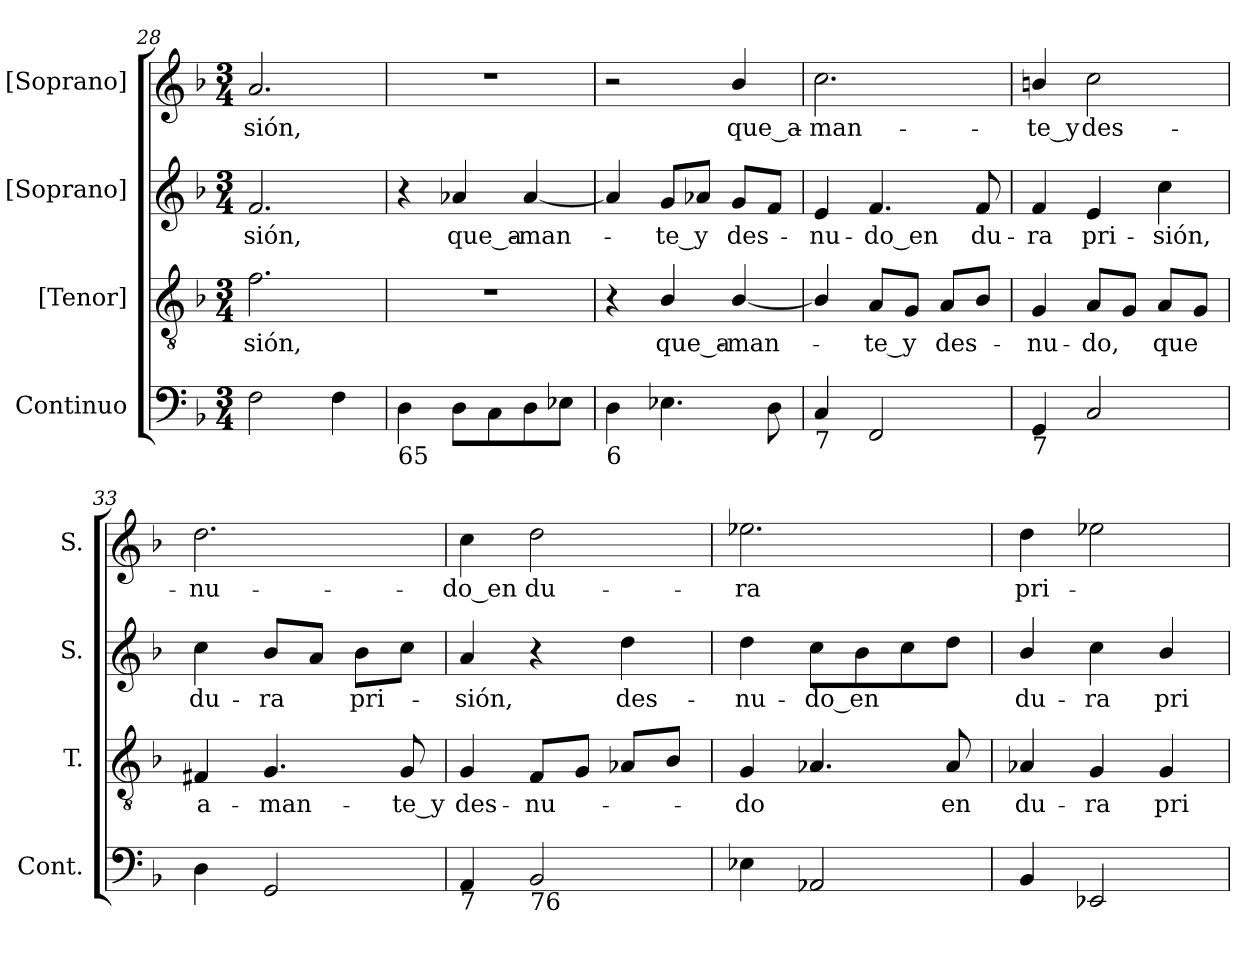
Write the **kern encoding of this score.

**kern	**kern	**text	**kern	**text	**kern	**text
*part4	*part3	*part3	*part2	*part2	*part1	*part1
*staff4	*staff3	*staff3	*staff2	*staff2	*staff1	*staff1
*I"Continuo	*I"[Tenor]	*	*I"[Soprano]	*	*I"[Soprano]	*
*I'Cont.	*I'T.	*	*I'S.	*	*I'S.	*
*clefF4	*clefGv2	*	*clefG2	*	*clefG2	*
*	*ITrd7c12	*	*	*	*	*
*k[b-]	*k[b-]	*	*k[b-]	*	*k[b-]	*
*F:	*F:	*	*F:	*	*F:	*
*M3/4	*M3/4	*	*M3/4	*	*M3/4	*
=28	=28	=28	=28	=28	=28	=28
!	!	!LO:LY:b:color=#000000	!	!	!	!
!	!	!	!	!LO:LY:b:color=#000000	!	!
!	!	!	!	!	!	!LO:LY:b:color=#000000
2Fi\	2.Fi\	-sión,	2.fi/	-sión,	2.ai/	-sión,
4Fi\	.	.	.	.	.	.
!!LO:PB:g=z
=29	=29	=29	=29	=29	=29	=29
!LO:TX:b:t=65	!	!	!	!	!	!
!	!LO:N:vis=1	!	!	!	!LO:N:vis=1	!
4Di\	2.r	.	4r	.	2.r	.
!	!	!	!	!LO:LY:b:color=#000000	!	!
8Di\L	.	.	4a-Xi/	que_a-	.	.
8Ci\	.	.	.	.	.	.
!	!	!	!	!LO:LY:b:color=#000000	!	!
8Di\	.	.	[4a-i/	-man-	.	.
8E-Xi\J	.	.	.	.	.	.
=30	=30	=30	=30	=30	=30	=30
!LO:TX:b:t=6	!	!	!	!	!	!
4Di\	4r	.	4a-i/]	.	2r	.
!	!	!LO:LY:b:color=#000000	!	!	!	!
!	!	!	!	!LO:LY:b:color=#000000	!	!
4.E-Xi\	4BB-i/	que_a-	8gi/L	-te_y	.	.
.	.	.	8a-Xi/J	.	.	.
!	!	!LO:LY:b:color=#000000	!	!	!	!
!	!	!	!	!LO:LY:b:color=#000000	!	!
!	!	!	!	!	!	!LO:LY:b:color=#000000
.	[4BB-i/	-man-	8gi/L	des-	4b-i/	que_a-
8Di\	.	.	8fi/J	.	.	.
=31	=31	=31	=31	=31	=31	=31
!	!	!	!	!LO:LY:b:color=#000000	!	!
!LO:TX:b:t=7	!	!	!	!	!	!
!	!	!	!	!	!	!LO:LY:b:color=#000000
4Ci/	4BB-i/]	.	4ei/	-nu-	2.cci\	-man-
!	!	!LO:LY:b:color=#000000	!	!	!	!
!	!	!	!	!LO:LY:b:color=#000000	!	!
2FFi/	8AAi/L	-te_y	4.fi/	-do_en	.	.
.	8GGi/J	.	.	.	.	.
!	!	!LO:LY:b:color=#000000	!	!	!	!
.	8AAi/L	des-	.	.	.	.
!	!	!	!	!LO:LY:b:color=#000000	!	!
.	8BB-i/J	.	8fi/	du-	.	.
=32	=32	=32	=32	=32	=32	=32
!	!	!LO:LY:b:color=#000000	!	!	!	!
!	!	!	!	!LO:LY:b:color=#000000	!	!
!LO:TX:b:t=7	!	!	!	!	!	!
!	!	!	!	!	!	!LO:LY:b:color=#000000
4GGi/	4GGi/	-nu-	4fi/	-ra	4bni/	-te_y
!	!	!LO:LY:b:color=#000000	!	!	!	!
!	!	!	!	!LO:LY:b:color=#000000	!	!
!	!	!	!	!	!	!LO:LY:b:color=#000000
2Ci/	8AAi/L	-do,	4ei/	pri-	2cci\	des-
.	8GGi/J	.	.	.	.	.
!	!	!LO:LY:b:color=#000000	!	!	!	!
!	!	!	!	!LO:LY:b:color=#000000	!	!
.	8AAi/L	que	4cci\	-sión,	.	.
.	8GGi/J	.	.	.	.	.
!!LO:LB:g=z
=33	=33	=33	=33	=33	=33	=33
!	!	!LO:LY:b:color=#000000	!	!	!	!
!	!	!	!	!LO:LY:b:color=#000000	!	!
!	!	!	!	!	!	!LO:LY:b:color=#000000
4Di\	4FF#Xi/	a-	4cci\	du-	2.ddi\	-nu-
!	!	!LO:LY:b:color=#000000	!	!	!	!
!	!	!	!	!LO:LY:b:color=#000000	!	!
2GGi/	4.GGi/	-man-	8b-i/L	-ra	.	.
.	.	.	8ai/J	.	.	.
!	!	!	!	!LO:LY:b:color=#000000	!	!
.	.	.	8b-i\L	pri-	.	.
!	!	!LO:LY:b:color=#000000	!	!	!	!
.	8GGi/	-te_y	8cci\J	.	.	.
=34	=34	=34	=34	=34	=34	=34
!	!	!LO:LY:b:color=#000000	!	!	!	!
!	!	!	!	!LO:LY:b:color=#000000	!	!
!LO:TX:b:t=7	!	!	!	!	!	!
!	!	!	!	!	!	!LO:LY:b:color=#000000
4AAi/	4GGi/	des-	4ai/	-sión,	4cci\	-do_en
!	!	!LO:LY:b:color=#000000	!	!	!	!
!LO:TX:b:t=76	!	!	!	!	!	!
!	!	!	!	!	!	!LO:LY:b:color=#000000
2BB-i/	8FFi/L	-nu-	4r	.	2ddi\	du-
.	8GGi/J	.	.	.	.	.
!	!	!	!	!LO:LY:b:color=#000000	!	!
.	8AA-Xi/L	.	4ddi\	des-	.	.
.	8BB-i/J	.	.	.	.	.
=35	=35	=35	=35	=35	=35	=35
!	!	!LO:LY:b:color=#000000	!	!	!	!
!	!	!	!	!LO:LY:b:color=#000000	!	!
!	!	!	!	!	!	!LO:LY:b:color=#000000
4E-Xi\	4GGi/	-do	4ddi\	-nu-	2.ee-Xi\	-ra
!	!	!	!	!LO:LY:b:color=#000000	!	!
2AA-Xi/	4.AA-Xi/	.	8cci\L	-do_en	.	.
.	.	.	8b-i\	.	.	.
.	.	.	8cci\	.	.	.
!	!	!LO:LY:b:color=#000000	!	!	!	!
.	8AA-i/	en	8ddi\J	.	.	.
=36	=36	=36	=36	=36	=36	=36
!	!	!LO:LY:b:color=#000000	!	!	!	!
!	!	!	!	!LO:LY:b:color=#000000	!	!
!	!	!	!	!	!	!LO:LY:b:color=#000000
4BB-i/	4AA-Xi/	du-	4b-i/	du-	4ddi\	pri-
!	!	!LO:LY:b:color=#000000	!	!	!	!
!	!	!	!	!LO:LY:b:color=#000000	!	!
2EE-Xi/	4GGi/	-ra	4cci\	-ra	2ee-Xi\	.
!	!	!LO:LY:b:color=#000000	!	!	!	!
!	!	!	!	!LO:LY:b:color=#000000	!	!
.	4GGi/	pri-	4b-i/	pri-	.	.
=	=	=	=	=	=	=
*-	*-	*-	*-	*-	*-	*-
